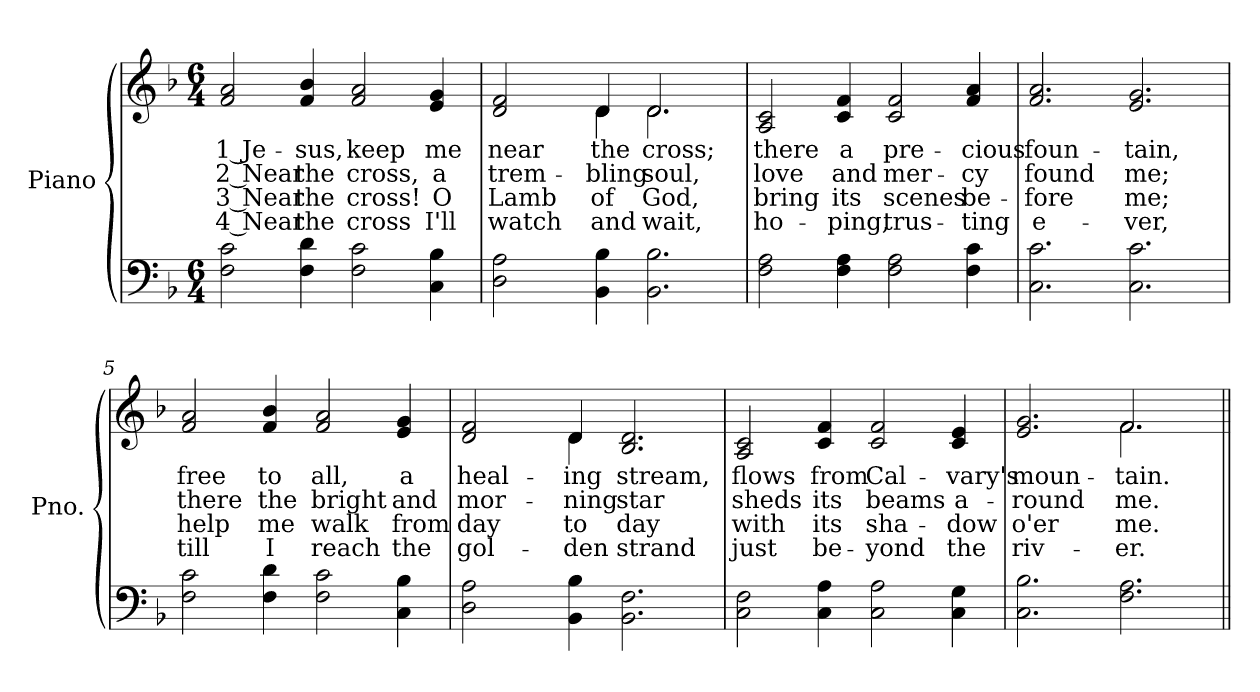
**kern	**kern	**text	**text	**text	**text
*part2	*part1	*part1	*part1	*part1	*part1
*staff2	*staff1	*staff1	*staff1	*staff1	*staff1
*I"Piano	*I"Piano	*	*	*	*
*I'Pno.	*I'Pno.	*	*	*	*
!!LO:PB:g=z
*clefF4	*clefG2	*	*	*	*
*k[b-]	*k[b-]	*	*	*	*
*F:	*F:	*	*	*	*
*M6/4	*M6/4	*	*	*	*
=1	=1	=1	=1	=1	=1
!	!	!LO:LY:b:color=#000000	!LO:LY:b:color=#000000	!LO:LY:b:color=#000000	!LO:LY:b:color=#000000
2Fi\ 2ci	2fi/ 2ai	1 Je-	2 Near	3 Near	4 Near
!	!	!LO:LY:b:color=#000000	!LO:LY:b:color=#000000	!LO:LY:b:color=#000000	!LO:LY:b:color=#000000
4Fi\ 4di	4fi/ 4b-i	-sus,	the	the	the
!	!	!LO:LY:b:color=#000000	!LO:LY:b:color=#000000	!LO:LY:b:color=#000000	!LO:LY:b:color=#000000
2Fi\ 2ci	2fi/ 2ai	keep	cross,	cross!	cross
!	!	!LO:LY:b:color=#000000	!LO:LY:b:color=#000000	!LO:LY:b:color=#000000	!LO:LY:b:color=#000000
4Ci\ 4B-i	4ei/ 4gi	me	a	O	I'll
=2	=2	=2	=2	=2	=2
!	!	!LO:LY:b:color=#000000	!LO:LY:b:color=#000000	!LO:LY:b:color=#000000	!LO:LY:b:color=#000000
*	*^	*	*	*	*
2Di\ 2Ai	2di/ 2fi	4ryy	near	trem-	Lamb	watch
.	.	4ryy	.	.	.	.
!	!	!	!LO:LY:b:color=#000000	!LO:LY:b:color=#000000	!LO:LY:b:color=#000000	!LO:LY:b:color=#000000
4BB-i\ 4B-i	4di/	4di\	the	-bling	of	and
!	!	!	!LO:LY:b:color=#000000	!LO:LY:b:color=#000000	!LO:LY:b:color=#000000	!LO:LY:b:color=#000000
2.BB-i\ 2.B-i	2.di/	2.di\	cross;	soul,	God,	wait,
*	*v	*v	*	*	*	*
=3	=3	=3	=3	=3	=3
*	*^	*	*	*	*
!	!	!	!LO:LY:b:color=#000000	!LO:LY:b:color=#000000	!LO:LY:b:color=#000000	!LO:LY:b:color=#000000
*	*v	*v	*	*	*	*
2Fi\ 2Ai	2Ai/ 2ci	there	love	bring	ho-
!	!	!LO:LY:b:color=#000000	!LO:LY:b:color=#000000	!LO:LY:b:color=#000000	!LO:LY:b:color=#000000
4Fi\ 4Ai	4ci/ 4fi	a	and	-its	ping,
!	!	!LO:LY:b:color=#000000	!LO:LY:b:color=#000000	!LO:LY:b:color=#000000	!LO:LY:b:color=#000000
2Fi\ 2Ai	2ci/ 2fi	pre-	mer-	scenes	trus-
!	!	!LO:LY:b:color=#000000	!LO:LY:b:color=#000000	!LO:LY:b:color=#000000	!LO:LY:b:color=#000000
4Fi\ 4ci	4fi/ 4ai	-cious	-cy	-be-	-ting
!!LO:LB:g=z
=4	=4	=4	=4	=4	=4
!	!	!LO:LY:b:color=#000000	!LO:LY:b:color=#000000	!LO:LY:b:color=#000000	!LO:LY:b:color=#000000
2.Ci\ 2.ci	2.fi/ 2.ai	foun-	found	fore	e-
!	!	!LO:LY:b:color=#000000	!LO:LY:b:color=#000000	!LO:LY:b:color=#000000	!LO:LY:b:color=#000000
2.Ci\ 2.ci	2.ei/ 2.gi	-tain,	me;	-me;	ver,
=5	=5	=5	=5	=5	=5
!	!	!LO:LY:b:color=#000000	!LO:LY:b:color=#000000	!LO:LY:b:color=#000000	!LO:LY:b:color=#000000
2Fi\ 2ci	2fi/ 2ai	free	there	help	till
!	!	!LO:LY:b:color=#000000	!LO:LY:b:color=#000000	!LO:LY:b:color=#000000	!LO:LY:b:color=#000000
4Fi\ 4di	4fi/ 4b-i	to	the	me	I
!	!	!LO:LY:b:color=#000000	!LO:LY:b:color=#000000	!LO:LY:b:color=#000000	!LO:LY:b:color=#000000
2Fi\ 2ci	2fi/ 2ai	all,	bright	walk	reach
!	!	!LO:LY:b:color=#000000	!LO:LY:b:color=#000000	!LO:LY:b:color=#000000	!LO:LY:b:color=#000000
4Ci\ 4B-i	4ei/ 4gi	a	and	from	the
=6	=6	=6	=6	=6	=6
!	!	!LO:LY:b:color=#000000	!LO:LY:b:color=#000000	!LO:LY:b:color=#000000	!LO:LY:b:color=#000000
*	*^	*	*	*	*
2Di\ 2Ai	2di/ 2fi	4ryy	heal-	mor-	day	gol-
.	.	4ryy	.	.	.	.
!	!	!	!LO:LY:b:color=#000000	!LO:LY:b:color=#000000	!LO:LY:b:color=#000000	!LO:LY:b:color=#000000
4BB-i\ 4B-i	4di/	4di\	-ing	-ning	-to	den
!	!	!	!LO:LY:b:color=#000000	!LO:LY:b:color=#000000	!LO:LY:b:color=#000000	!LO:LY:b:color=#000000
2.BB-i\ 2.Fi	2.B-i/ 2.di	2.ryy	stream,	star	day	strand
*	*v	*v	*	*	*	*
!!LO:LB:g=z
=7	=7	=7	=7	=7	=7
*	*^	*	*	*	*
!	!	!	!LO:LY:b:color=#000000	!LO:LY:b:color=#000000	!LO:LY:b:color=#000000	!LO:LY:b:color=#000000
*	*v	*v	*	*	*	*
2Ci\ 2Fi	2Ai/ 2ci	flows	sheds	with	just
!	!	!LO:LY:b:color=#000000	!LO:LY:b:color=#000000	!LO:LY:b:color=#000000	!LO:LY:b:color=#000000
4Ci\ 4Ai	4ci/ 4fi	from	its	its	be-
!	!	!LO:LY:b:color=#000000	!LO:LY:b:color=#000000	!LO:LY:b:color=#000000	!LO:LY:b:color=#000000
2Ci\ 2Ai	2ci/ 2fi	Cal-	beams	-sha-	-yond
!	!	!LO:LY:b:color=#000000	!LO:LY:b:color=#000000	!LO:LY:b:color=#000000	!LO:LY:b:color=#000000
4Ci\ 4Gi	4ci/ 4ei	-vary's	a-	dow	the
=8	=8	=8	=8	=8	=8
!	!	!LO:LY:b:color=#000000	!LO:LY:b:color=#000000	!LO:LY:b:color=#000000	!LO:LY:b:color=#000000
*	*^	*	*	*	*
2.Ci\ 2.B-i	2.ei/ 2.gi	2.ryy	moun-	-round	o'er	riv-
!	!	!	!LO:LY:b:color=#000000	!LO:LY:b:color=#000000	!LO:LY:b:color=#000000	!LO:LY:b:color=#000000
2.Fi\ 2.Ai	2.fi/	2.fi\	-tain.	me.	-me.	er.
*	*v	*v	*	*	*	*
=||	=||	=||	=||	=||	=||
*-	*-	*-	*-	*-	*-
